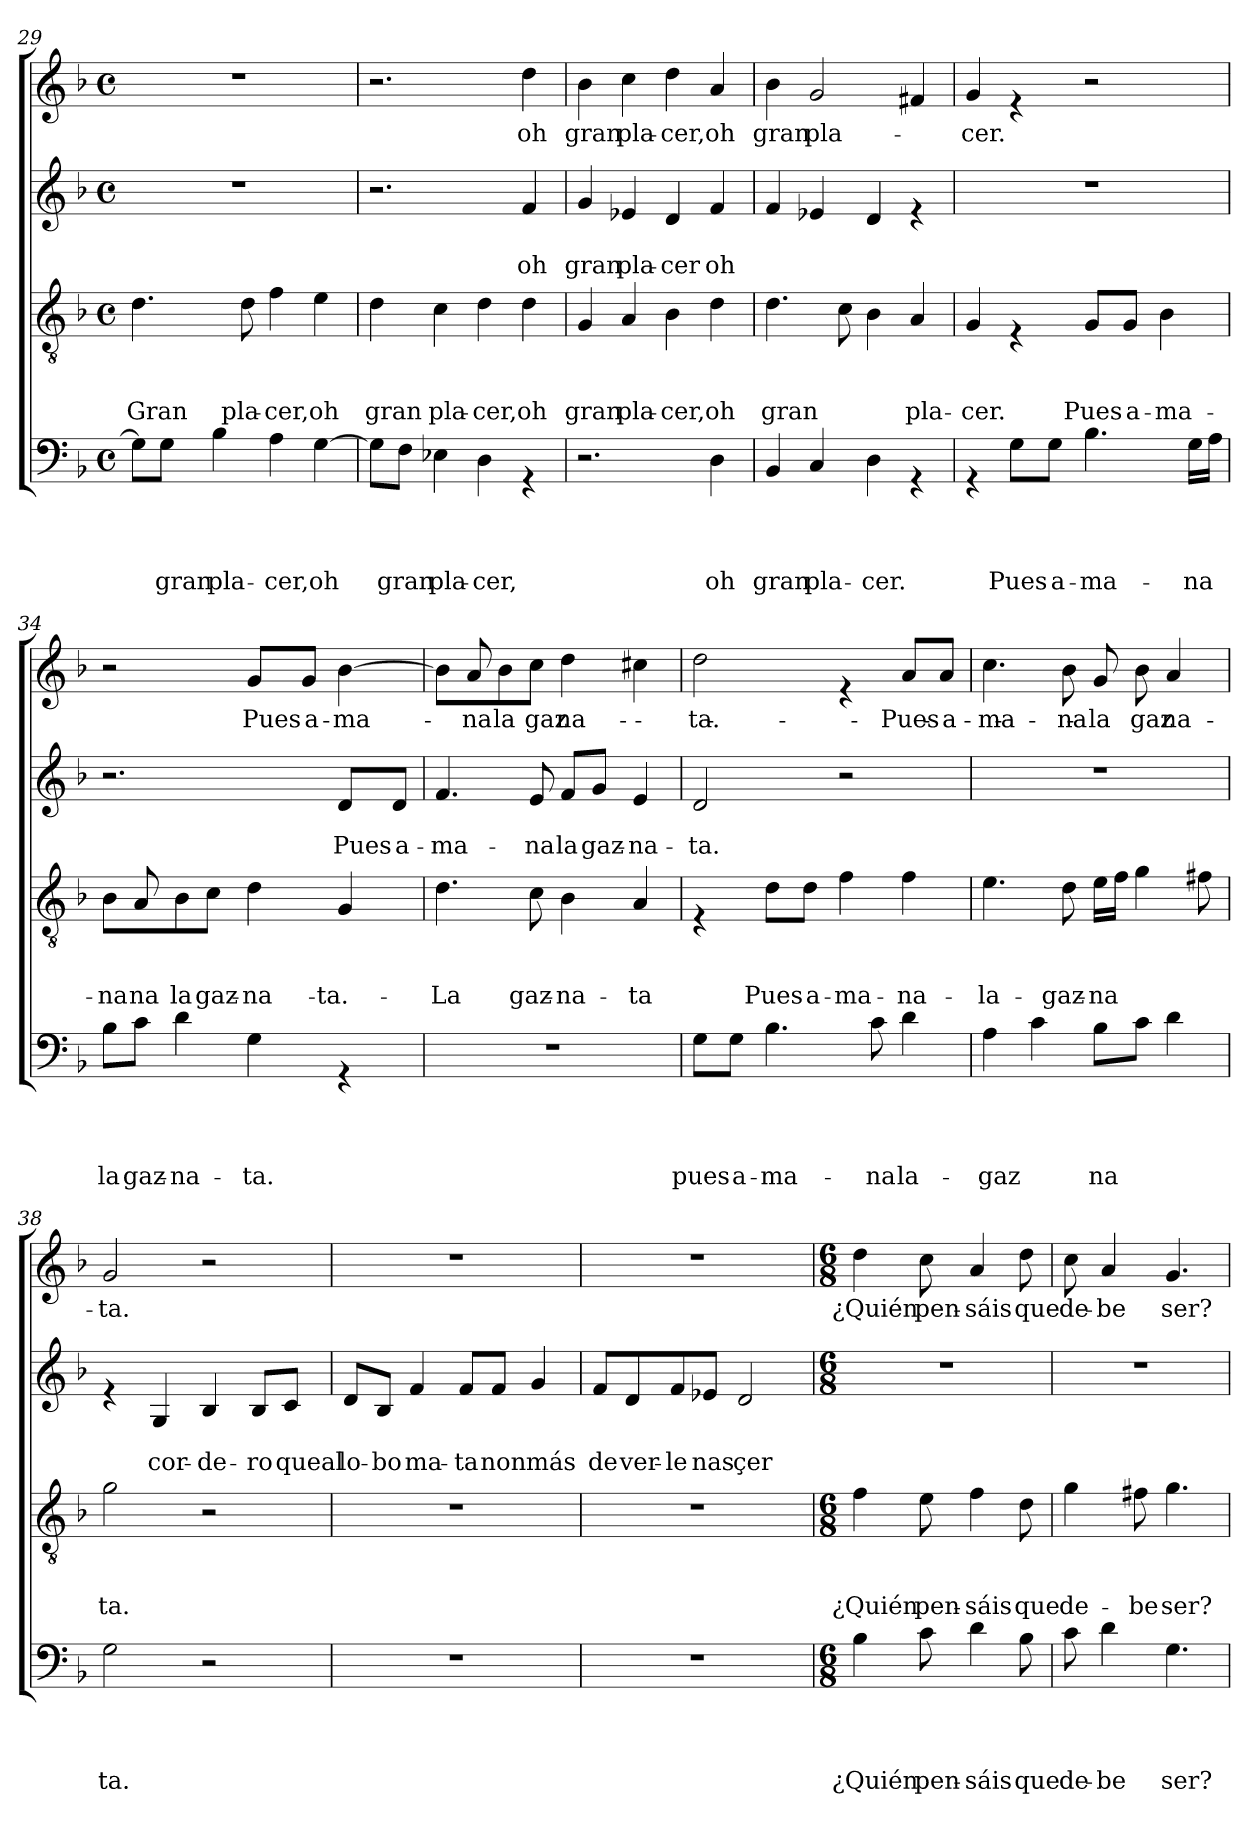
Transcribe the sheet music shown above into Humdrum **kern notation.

**kern	**text	**text	**text	**text	**kern	**text	**text	**text	**kern	**text	**text	**kern	**text
*part4	*part4	*part4	*part4	*part4	*part3	*part3	*part3	*part3	*part2	*part2	*part2	*part1	*part1
*staff4	*staff4	*staff4	*staff4	*staff4	*staff3	*staff3	*staff3	*staff3	*staff2	*staff2	*staff2	*staff1	*staff1
*clefF4	*	*	*	*	*clefGv2	*	*	*	*clefG2	*	*	*clefG2	*
*k[b-]	*	*	*	*	*k[b-]	*	*	*	*k[b-]	*	*	*k[b-]	*
*F:	*	*	*	*	*F:	*	*	*	*F:	*	*	*F:	*
*M4/4	*	*	*	*	*M4/4	*	*	*	*M4/4	*	*	*M4/4	*
*met(c)	*	*	*	*	*met(c)	*	*	*	*met(c)	*	*	*met(c)	*
=29	=29	=29	=29	=29	=29	=29	=29	=29	=29	=29	=29	=29	=29
!	!	!	!	!	!	!	!	!LO:LY:b	!	!	!	!	!
8G\L]	.	.	.	.	4.d\	.	.	Gran	1r	.	.	1r	.
!	!	!	!	!LO:LY:b	!	!	!	!	!	!	!	!	!
8G\J	.	.	.	gran	.	.	.	.	.	.	.	.	.
!	!	!	!	!LO:LY:b	!	!	!	!	!	!	!	!	!
4B-\	.	.	.	pla-	.	.	.	.	.	.	.	.	.
!	!	!	!	!	!	!	!	!LO:LY:b	!	!	!	!	!
.	.	.	.	.	8d\	.	.	pla-	.	.	.	.	.
!	!	!	!	!LO:LY:b	!	!	!	!LO:LY:b	!	!	!	!	!
4A\	.	.	.	-cer,	4f\	.	.	-cer,	.	.	.	.	.
!	!	!	!	!LO:LY:b	!	!	!	!LO:LY:b	!	!	!	!	!
[>4G\	.	.	.	oh	4e\	.	.	oh	.	.	.	.	.
=30	=30	=30	=30	=30	=30	=30	=30	=30	=30	=30	=30	=30	=30
!	!	!	!	!	!	!	!	!LO:LY:b	!	!	!	!	!
8G\L]	.	.	.	.	4d\	.	.	gran	2.r	.	.	2.r	.
!	!	!	!	!LO:LY:b	!	!	!	!	!	!	!	!	!
8F\J	.	.	.	gran	.	.	.	.	.	.	.	.	.
!	!	!	!	!LO:LY:b	!	!	!	!LO:LY:b	!	!	!	!	!
4E-X\	.	.	.	pla-	4c\	.	.	pla-	.	.	.	.	.
!	!	!	!	!LO:LY:b	!	!	!	!LO:LY:b	!	!	!	!	!
4D\	.	.	.	-cer,	4d\	.	.	-cer,	.	.	.	.	.
!	!	!	!	!	!	!	!	!LO:LY:b	!	!	!LO:LY:b	!	!LO:LY:b
4rGG	.	.	.	.	4d\	.	.	oh	4f/	.	oh	4dd\	oh
=31	=31	=31	=31	=31	=31	=31	=31	=31	=31	=31	=31	=31	=31
!	!	!	!	!	!	!	!	!LO:LY:b	!	!	!LO:LY:b	!	!LO:LY:b
2.r	.	.	.	.	4G/	.	.	gran	4g/	.	gran	4b-\	gran
!	!	!	!	!	!	!	!	!LO:LY:b	!	!	!LO:LY:b	!	!LO:LY:b
.	.	.	.	.	4A/	.	.	pla-	4e-X/	.	pla-	4cc\	pla-
!	!	!	!	!	!	!	!	!LO:LY:b	!	!	!LO:LY:b	!	!LO:LY:b
.	.	.	.	.	4B-\	.	.	-cer,	4d/	.	-cer	4dd\	-cer,
!	!	!	!	!LO:LY:b	!	!	!	!LO:LY:b	!	!	!LO:LY:b	!	!LO:LY:b
4D\	.	.	.	oh	4d\	.	.	oh	4f/	.	oh	4a/	oh
!!LO:LB:g=z
=32	=32	=32	=32	=32	=32	=32	=32	=32	=32	=32	=32	=32	=32
!	!	!	!	!LO:LY:b	!	!	!	!LO:LY:b	!	!	!	!	!LO:LY:b
4BB-/	.	.	.	gran	4.d\	.	.	gran	4f/	.	.	4b-\	gran
!	!	!	!	!LO:LY:b	!	!	!	!	!	!	!	!	!LO:LY:b
4C/	.	.	.	pla-	.	.	.	.	4e-X/	.	.	2g/	pla-
.	.	.	.	.	8c\	.	.	.	.	.	.	.	.
!	!	!	!	!LO:LY:b	!	!	!	!	!	!	!	!	!
4D\	.	.	.	-cer.	4B-\	.	.	.	4d/	.	.	.	.
!	!	!	!	!	!	!	!	!LO:LY:b	!	!	!	!	!
4rGG	.	.	.	.	4A/	.	.	pla-	4re	.	.	4f#X/	.
!!LO:PB:g=z
=33	=33	=33	=33	=33	=33	=33	=33	=33	=33	=33	=33	=33	=33
!	!	!	!	!	!	!	!	!LO:LY:b	!	!	!	!	!LO:LY:b
4rGG	.	.	.	.	4G/	.	.	-cer.	1r	.	.	4g/	-cer.
!	!	!	!	!LO:LY:b	!	!	!	!	!	!	!	!	!
8G\L	.	.	.	Pues	4rE	.	.	.	.	.	.	4re	.
!	!	!	!	!LO:LY:b	!	!	!	!	!	!	!	!	!
8G\J	.	.	.	a-	.	.	.	.	.	.	.	.	.
!	!	!	!	!LO:LY:b	!	!	!	!LO:LY:b	!	!	!	!	!
4.B-\	.	.	.	-ma-	8G/L	.	.	Pues	.	.	.	2r	.
!	!	!	!	!	!	!	!	!LO:LY:b	!	!	!	!	!
.	.	.	.	.	8G/J	.	.	a-	.	.	.	.	.
!	!	!	!	!	!	!	!	!LO:LY:b	!	!	!	!	!
.	.	.	.	.	4B-\	.	.	-ma-	.	.	.	.	.
!	!	!	!	!LO:LY:b	!	!	!	!	!	!	!	!	!
16G\LL	.	.	.	-na	.	.	.	.	.	.	.	.	.
16A\JJ	.	.	.	.	.	.	.	.	.	.	.	.	.
=34	=34	=34	=34	=34	=34	=34	=34	=34	=34	=34	=34	=34	=34
!	!	!	!	!LO:LY:b	!	!	!	!LO:LY:b	!	!	!	!	!
*	*	*	*	*	*^	*	*	*	*	*	*	*	*
8B-\L	.	.	.	la	8B-\L	8ryy	.	.	-na	2.r	.	.	2r	.
!	!	!	!	!LO:LY:b	!	!	!	!	!LO:LY:b	!	!	!	!	!
8c\J	.	.	.	gaz-	8ryy	8A/	.	.	-na	.	.	.	.	.
!	!	!	!	!LO:LY:b	!	!	!	!	!LO:LY:b	!	!	!	!	!
4d\	.	.	.	-na-	8B-\	2ryy	.	.	la	.	.	.	.	.
!	!	!	!	!	!	!	!	!	!LO:LY:b	!	!	!	!	!
.	.	.	.	.	8c\J	.	.	.	gaz-	.	.	.	.	.
!	!	!	!	!LO:LY:b	!	!	!	!	!LO:LY:b	!	!	!	!	!LO:LY:b
4G\	.	.	.	-ta.	4d\	.	.	.	-na-	.	.	.	8g/L	Pues
!	!	!	!	!	!	!	!	!	!	!	!	!	!	!LO:LY:b
.	.	.	.	.	.	.	.	.	.	.	.	.	8g/J	a-
!	!	!	!	!	!	!	!	!	!LO:LY:b	!	!	!LO:LY:b	!	!LO:LY:b
4rGG	.	.	.	.	4ryy	4G/	.	.	ta.	8d/L	.	Pues	[>4b-\	-ma-
!	!	!	!	!	!	!	!	!	!	!	!	!LO:LY:b	!	!
.	.	.	.	.	.	.	.	.	.	8d/J	.	a-	.	.
*	*	*	*	*	*v	*v	*	*	*	*	*	*	*	*
=35	=35	=35	=35	=35	=35	=35	=35	=35	=35	=35	=35	=35	=35
!	!	!	!	!	!	!	!	!LO:LY:b	!	!	!LO:LY:b	!	!
*	*	*	*	*	*	*	*	*	*	*	*	*^	*
1r	.	.	.	.	4.d\	.	.	La	4.f/	.	-ma-	8b-\L]	8ryy	.
!	!	!	!	!	!	!	!	!	!	!	!	!	!	!LO:LY:b
.	.	.	.	.	.	.	.	.	.	.	.	8ryy	8a/	-na
!	!	!	!	!	!	!	!	!	!	!	!	!	!	!LO:LY:b
.	.	.	.	.	.	.	.	.	.	.	.	8b-\	4ryy	-la
!	!	!	!	!	!	!	!	!LO:LY:b	!	!	!LO:LY:b	!	!	!LO:LY:b
.	.	.	.	.	8c\	.	.	gaz-	8e/	.	-na	8cc\J	.	gaz-
!	!	!	!	!	!	!	!	!LO:LY:b	!	!	!LO:LY:b	!	!	!LO:LY:b
.	.	.	.	.	4B-\	.	.	-na-	8f/L	.	la	2ryy	4dd\	na-
!	!	!	!	!	!	!	!	!	!	!	!LO:LY:b	!	!	!
.	.	.	.	.	.	.	.	.	8g/J	.	gaz-	.	.	.
!	!	!	!	!	!	!	!	!LO:LY:b	!	!	!LO:LY:b	!	!	!
.	.	.	.	.	4A/	.	.	-ta	4e/	.	-na-	.	4cc#X\	.
=36	=36	=36	=36	=36	=36	=36	=36	=36	=36	=36	=36	=36	=36	=36
!	!	!	!	!LO:LY:b	!	!	!	!	!	!	!LO:LY:b	!	!	!LO:LY:b
*	*	*	*	*	*	*	*	*	*	*	*	*v	*v	*
8G\L	.	.	.	pues	4rE	.	.	.	2d/	.	-ta.	2dd\	-ta.
!	!	!	!	!LO:LY:b	!	!	!	!	!	!	!	!	!
8G\J	.	.	.	a-	.	.	.	.	.	.	.	.	.
!	!	!	!	!LO:LY:b	!	!	!	!LO:LY:b	!	!	!	!	!
4.B-\	.	.	.	-ma-	8d\L	.	.	Pues	.	.	.	.	.
!	!	!	!	!	!	!	!	!LO:LY:b	!	!	!	!	!
.	.	.	.	.	8d\J	.	.	a-	.	.	.	.	.
!	!	!	!	!	!	!	!	!LO:LY:b	!	!	!	!	!
.	.	.	.	.	4f\	.	.	-ma-	2r	.	.	4re	.
!	!	!	!	!LO:LY:b	!	!	!	!	!	!	!	!	!
8c\	.	.	.	-na	.	.	.	.	.	.	.	.	.
!	!	!	!	!LO:LY:b	!	!	!	!LO:LY:b	!	!	!	!	!LO:LY:b
4d\	.	.	.	la-	4f\	.	.	-na-	.	.	.	8a/L	Pues
!	!	!	!	!	!	!	!	!	!	!	!	!	!LO:LY:b
.	.	.	.	.	.	.	.	.	.	.	.	8a/J	a-
!!LO:LB:g=z
=37	=37	=37	=37	=37	=37	=37	=37	=37	=37	=37	=37	=37	=37
!	!	!	!	!LO:LY:b	!	!	!	!LO:LY:b	!	!	!	!	!LO:LY:b
*	*	*	*	*	*	*	*	*	*	*	*	*^	*
4A\	.	.	.	-gaz	4.e\	.	.	-la-	1r	.	.	4.cc\	2ryy	-ma-
4c\	.	.	.	.	.	.	.	.	.	.	.	.	.	.
!	!	!	!	!	!	!	!	!LO:LY:b	!	!	!	!	!	!LO:LY:b
.	.	.	.	.	8d\	.	.	-gaz-	.	.	.	8b-\	.	-na
!	!	!	!	!LO:LY:b	!	!	!	!LO:LY:b	!	!	!	!	!	!LO:LY:b
8B-\L	.	.	.	na	16e\LL	.	.	-na	.	.	.	8g/	8ryy	la
.	.	.	.	.	16f\JJ	.	.	.	.	.	.	.	.	.
!	!	!	!	!	!	!	!	!	!	!	!	!	!	!LO:LY:b
8c\J	.	.	.	.	4g\	.	.	.	.	.	.	8ryy	8b-\	-gaz-
!	!	!	!	!	!	!	!	!	!	!	!	!	!	!LO:LY:b
4d\	.	.	.	.	.	.	.	.	.	.	.	4a/	4ryy	na-
.	.	.	.	.	8f#X\	.	.	.	.	.	.	.	.	.
*	*	*	*	*	*	*	*	*	*	*	*	*v	*v	*
=38	=38	=38	=38	=38	=38	=38	=38	=38	=38	=38	=38	=38	=38
!	!	!	!	!LO:LY:b	!	!	!	!LO:LY:b	!	!	!	!	!LO:LY:b
2G\	.	.	.	ta.	2g\	.	.	ta.	4re	.	.	2g/	-ta.
!	!	!	!	!	!	!	!	!	!	!	!LO:LY:b	!	!
.	.	.	.	.	.	.	.	.	4G/	.	cor-	.	.
!	!	!	!	!	!	!	!	!	!	!	!LO:LY:b	!	!
2r	.	.	.	.	2r	.	.	.	4B-/	.	-de-	2r	.
!	!	!	!	!	!	!	!	!	!	!	!LO:LY:b	!	!
.	.	.	.	.	.	.	.	.	8B-/L	.	-ro	.	.
!	!	!	!	!	!	!	!	!	!	!	!LO:LY:b	!	!
.	.	.	.	.	.	.	.	.	8c/J	.	queal	.	.
=39	=39	=39	=39	=39	=39	=39	=39	=39	=39	=39	=39	=39	=39
!	!	!	!	!	!	!	!	!	!	!	!LO:LY:b	!	!
1r	.	.	.	.	1r	.	.	.	8d/L	.	lo-	1r	.
!	!	!	!	!	!	!	!	!	!	!	!LO:LY:b	!	!
.	.	.	.	.	.	.	.	.	8B-/J	.	-bo	.	.
!	!	!	!	!	!	!	!	!	!	!	!LO:LY:b	!	!
.	.	.	.	.	.	.	.	.	4f/	.	ma-	.	.
!	!	!	!	!	!	!	!	!	!	!	!LO:LY:b	!	!
.	.	.	.	.	.	.	.	.	8f/L	.	-ta	.	.
!	!	!	!	!	!	!	!	!	!	!	!LO:LY:b	!	!
.	.	.	.	.	.	.	.	.	8f/J	.	non	.	.
!	!	!	!	!	!	!	!	!	!	!	!LO:LY:b	!	!
.	.	.	.	.	.	.	.	.	4g/	.	más	.	.
=40	=40	=40	=40	=40	=40	=40	=40	=40	=40	=40	=40	=40	=40
!	!	!	!	!	!	!	!	!	!	!	!LO:LY:b	!	!
1r	.	.	.	.	1r	.	.	.	8f/L	.	de	1r	.
!	!	!	!	!	!	!	!	!	!	!	!LO:LY:b	!	!
.	.	.	.	.	.	.	.	.	8d/	.	ver-	.	.
!	!	!	!	!	!	!	!	!	!	!	!LO:LY:b	!	!
.	.	.	.	.	.	.	.	.	8f/	.	-le	.	.
!	!	!	!	!	!	!	!	!	!	!	!LO:LY:b	!	!
.	.	.	.	.	.	.	.	.	8e-X/J	.	nas	.	.
!	!	!	!	!	!	!	!	!	!	!	!LO:LY:b	!	!
.	.	.	.	.	.	.	.	.	2d/	.	çer	.	.
=41	=41	=41	=41	=41	=41	=41	=41	=41	=41	=41	=41	=41	=41
*M6/8	*	*	*	*	*M6/8	*	*	*	*M6/8	*	*	*M6/8	*
!	!	!	!	!LO:LY:b	!	!	!	!LO:LY:b	!	!	!	!	!LO:LY:b
4B-\	.	.	.	¿Quién	4f\	.	.	¿Quién	2.r	.	.	4dd\	¿Quién
!	!	!	!	!LO:LY:b	!	!	!	!LO:LY:b	!	!	!	!	!LO:LY:b
8c\	.	.	.	pen-	8e\	.	.	pen-	.	.	.	8cc\	pen-
!	!	!	!	!LO:LY:b	!	!	!	!LO:LY:b	!	!	!	!	!LO:LY:b
4d\	.	.	.	-sáis	4f\	.	.	-sáis	.	.	.	4a/	-sáis
!	!	!	!	!LO:LY:b	!	!	!	!LO:LY:b	!	!	!	!	!LO:LY:b
8B-\	.	.	.	que	8d\	.	.	que	.	.	.	8dd\	que
!!LO:LB:g=z
=42	=42	=42	=42	=42	=42	=42	=42	=42	=42	=42	=42	=42	=42
!	!	!	!	!LO:LY:b	!	!	!	!LO:LY:b	!	!	!	!	!LO:LY:b
8c\	.	.	.	de-	4g\	.	.	de-	2.r	.	.	8cc\	de-
!	!	!	!	!LO:LY:b	!	!	!	!	!	!	!	!	!LO:LY:b
4d\	.	.	.	-be	.	.	.	.	.	.	.	4a/	-be
!	!	!	!	!	!	!	!	!LO:LY:b	!	!	!	!	!
.	.	.	.	.	8f#X\	.	.	-be	.	.	.	.	.
!	!	!	!	!LO:LY:b	!	!	!	!LO:LY:b	!	!	!	!	!LO:LY:b
4.G\	.	.	.	ser?	4.g\	.	.	ser?	.	.	.	4.g/	ser?
=	=	=	=	=	=	=	=	=	=	=	=	=	=
*-	*-	*-	*-	*-	*-	*-	*-	*-	*-	*-	*-	*-	*-
